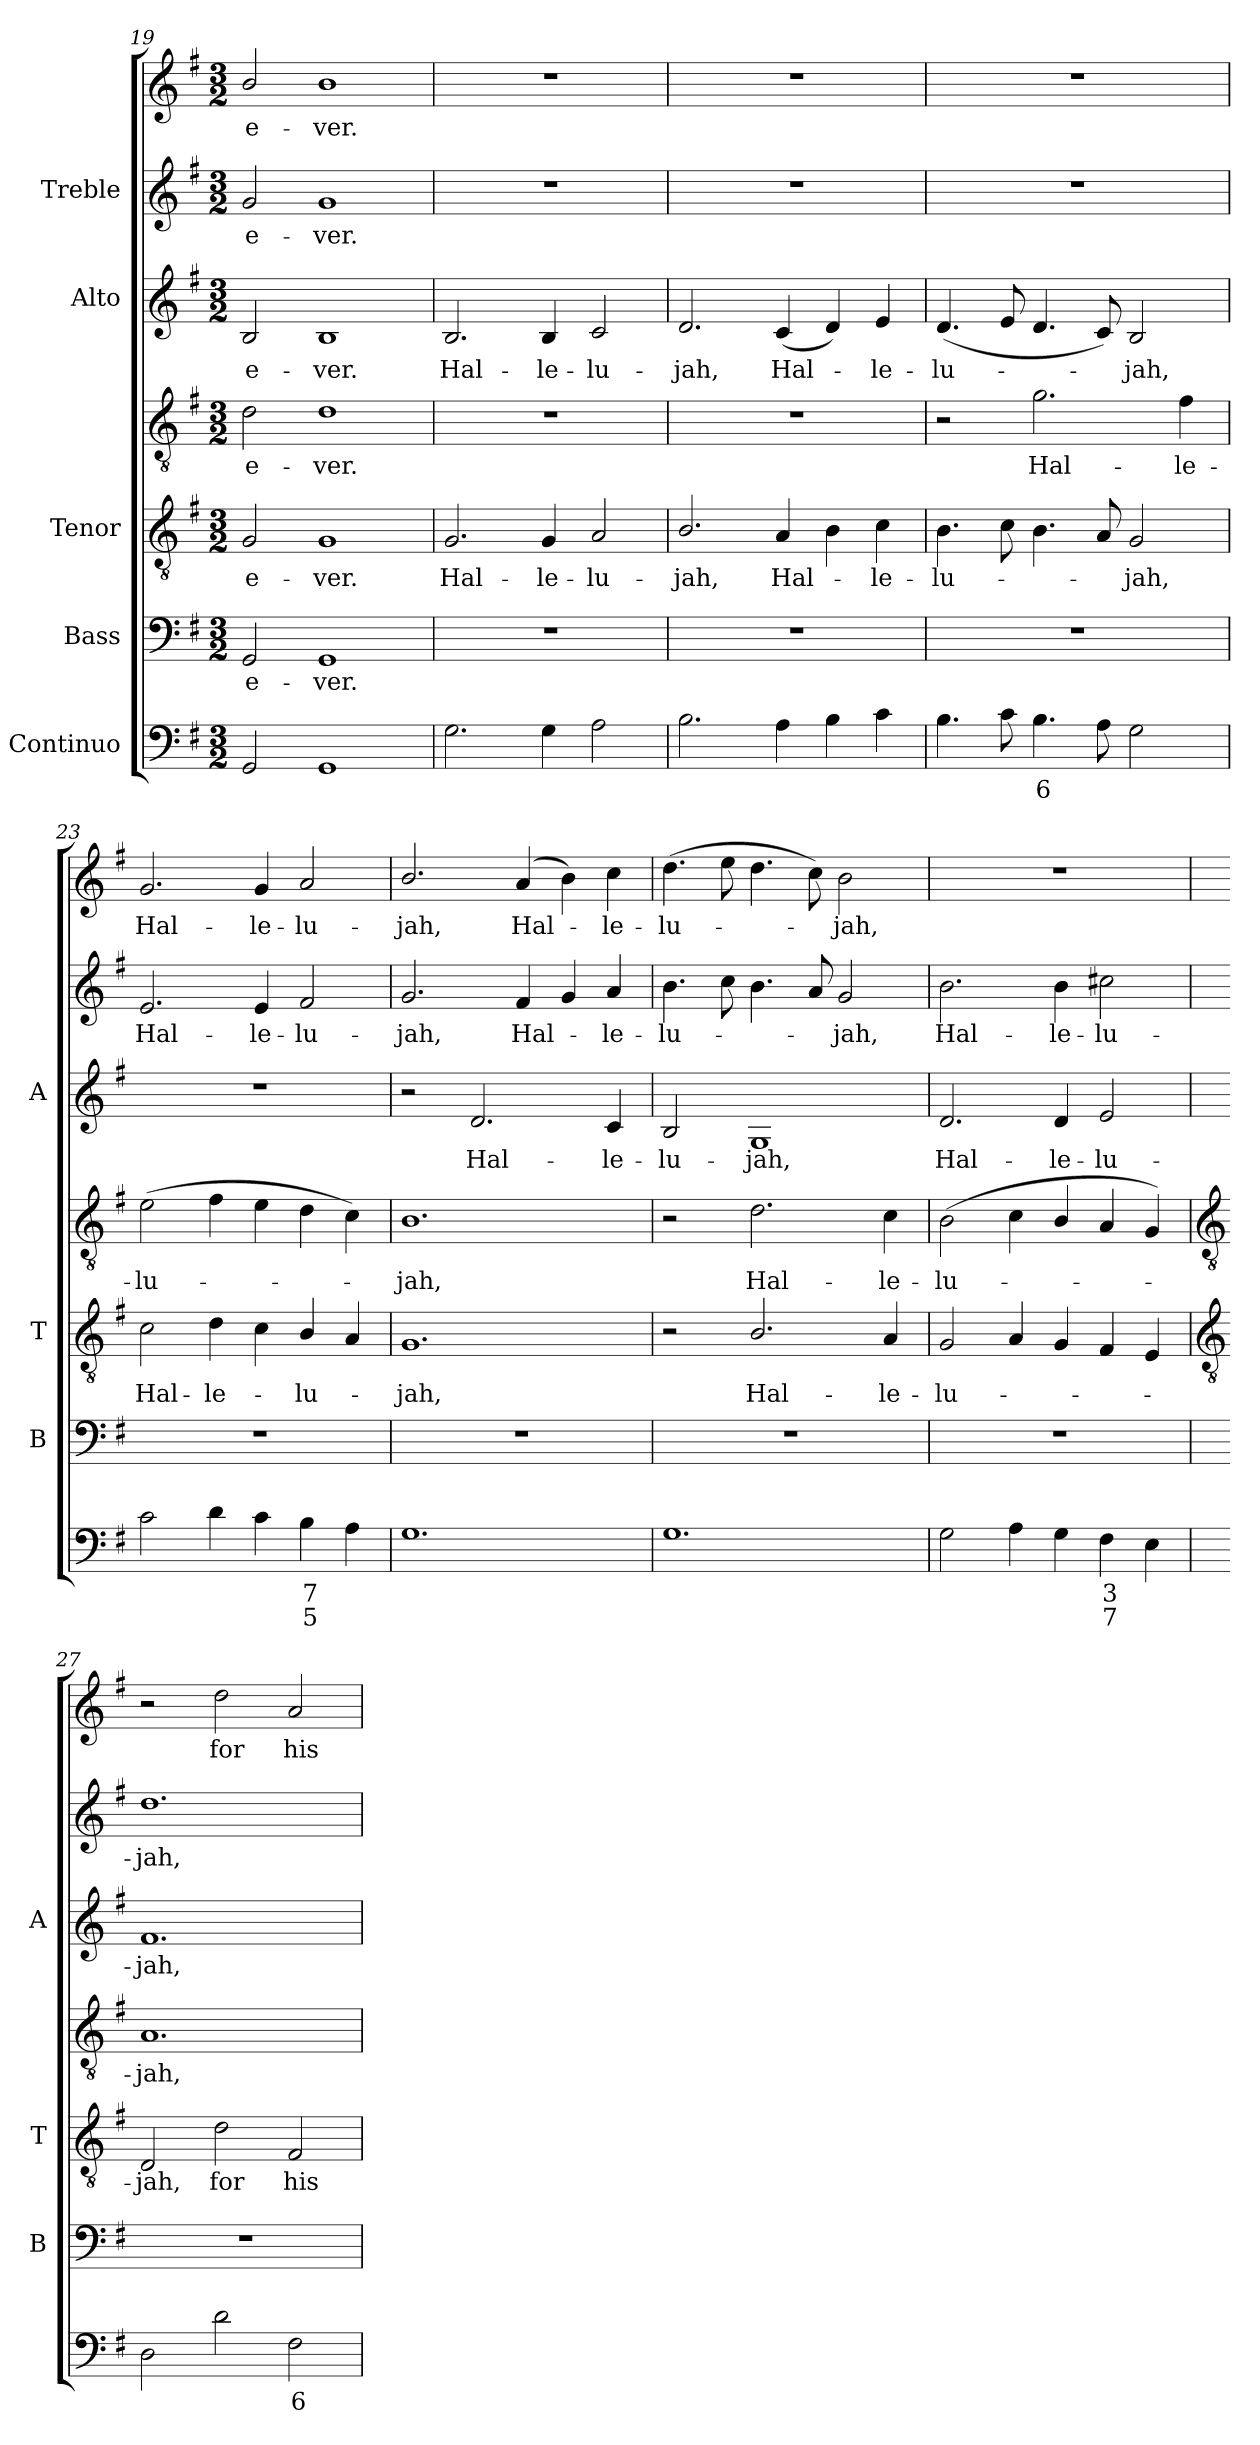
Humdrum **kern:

**kern	**text	**text	**kern	**text	**kern	**text	**kern	**text	**kern	**text	**kern	**text	**kern	**text
*part5	*part5	*part5	*part4	*part4	*part3	*part3	*part3	*part3	*part2	*part2	*part1	*part1	*part1	*part1
*staff7	*staff7	*staff7	*staff6	*staff6	*staff5	*staff5	*staff4	*staff4	*staff3	*staff3	*staff2	*staff2	*staff1	*staff1
*I"Continuo	*	*	*I"Bass	*	*I"Tenor	*	*	*	*I"Alto	*	*I"Treble	*	*	*
*	*	*	*I'B	*	*I'T	*	*	*	*I'A	*	*	*	*	*
!!LO:LB:g=z
*clefF4	*	*	*clefF4	*	*clefGv2	*	*clefGv2	*	*clefG2	*	*clefG2	*	*clefG2	*
*k[f#]	*	*	*k[f#]	*	*k[f#]	*	*k[f#]	*	*k[f#]	*	*k[f#]	*	*k[f#]	*
*G:	*	*	*G:	*	*G:	*	*G:	*	*G:	*	*G:	*	*G:	*
*M3/2	*	*	*M3/2	*	*M3/2	*	*M3/2	*	*M3/2	*	*M3/2	*	*M3/2	*
=19	=19	=19	=19	=19	=19	=19	=19	=19	=19	=19	=19	=19	=19	=19
!	!	!	!	!LO:LY:b	!	!LO:LY:b	!	!LO:LY:b	!	!LO:LY:b	!	!LO:LY:b	!	!LO:LY:b
2GG	.	.	2GG	e-	2G	e-	2d	e-	2B	e-	2g	e-	2b/	e-
!	!	!	!	!LO:LY:b	!	!LO:LY:b	!	!LO:LY:b	!	!LO:LY:b	!	!LO:LY:b	!	!LO:LY:b
1GG	.	.	1GG	-ver.	1G	-ver.	1d	-ver.	1B	-ver.	1g	-ver.	1b	-ver.
=20	=20	=20	=20	=20	=20	=20	=20	=20	=20	=20	=20	=20	=20	=20
!	!	!	!LO:N:vis=1	!	!	!LO:LY:b	!LO:N:vis=1	!	!	!LO:LY:b	!LO:N:vis=1	!	!LO:N:vis=1	!
2.G	.	.	1.r	.	2.G	Hal-	1.r	.	2.B	Hal-	1.r	.	1.r	.
!	!	!	!	!	!	!LO:LY:b	!	!	!	!LO:LY:b	!	!	!	!
4G	.	.	.	.	4G	-le-	.	.	4B	-le-	.	.	.	.
!	!	!	!	!	!	!LO:LY:b	!	!	!	!LO:LY:b	!	!	!	!
2A	.	.	.	.	2A	-lu-	.	.	2c	-lu-	.	.	.	.
=21	=21	=21	=21	=21	=21	=21	=21	=21	=21	=21	=21	=21	=21	=21
!	!	!	!LO:N:vis=1	!	!	!LO:LY:b	!LO:N:vis=1	!	!	!LO:LY:b	!LO:N:vis=1	!	!LO:N:vis=1	!
2.B	.	.	1.r	.	2.B/	-jah,	1.r	.	2.d	-jah,	1.r	.	1.r	.
!	!	!	!	!	!	!LO:LY:b	!	!	!	!LO:LY:b	!	!	!	!
4A	.	.	.	.	4A	Hal-	.	.	(<4c	Hal-	.	.	.	.
4B	.	.	.	.	4B	.	.	.	4d)	.	.	.	.	.
!	!	!	!	!	!	!LO:LY:b	!	!	!	!LO:LY:b	!	!	!	!
4c	.	.	.	.	4c	le-	.	.	4e	le-	.	.	.	.
=22	=22	=22	=22	=22	=22	=22	=22	=22	=22	=22	=22	=22	=22	=22
!	!	!	!LO:N:vis=1	!	!	!LO:LY:b	!	!	!	!LO:LY:b	!LO:N:vis=1	!	!LO:N:vis=1	!
4.B	.	.	1.r	.	4.B	-lu-	2r	.	(<4.d	-lu-	1.r	.	1.r	.
8c	.	.	.	.	8c	.	.	.	8e	.	.	.	.	.
!	!LO:LY:b	!	!	!	!	!	!	!LO:LY:b	!	!	!	!	!	!
4.B	6	.	.	.	4.B	.	2.g	-Hal-	4.d	.	.	.	.	.
8A	.	.	.	.	8A	.	.	.	8c)	.	.	.	.	.
!	!	!	!	!	!	!LO:LY:b	!	!	!	!LO:LY:b	!	!	!	!
2G	.	.	.	.	2G	jah,	.	.	2B	jah,	.	.	.	.
!	!	!	!	!	!	!	!	!LO:LY:b	!	!	!	!	!	!
.	.	.	.	.	.	.	4f#	-le-	.	.	.	.	.	.
=23	=23	=23	=23	=23	=23	=23	=23	=23	=23	=23	=23	=23	=23	=23
!	!	!	!LO:N:vis=1	!	!	!LO:LY:b	!	!LO:LY:b	!LO:N:vis=1	!	!	!LO:LY:b	!	!LO:LY:b
2c	.	.	1.r	.	2c	Hal-	(>2e	lu-	1.r	.	2.e	-Hal-	2.g	Hal-
!	!	!	!	!	!	!LO:LY:b	!	!	!	!	!	!	!	!
4d	.	.	.	.	4d	-le-	4f#	.	.	.	.	.	.	.
!	!	!	!	!	!	!	!	!	!	!	!	!LO:LY:b	!	!LO:LY:b
4c	.	.	.	.	4c	.	4e	.	.	.	4e	-le-	4g	-le-
!	!LO:LY:b	!LO:LY:b	!	!	!	!LO:LY:b	!	!	!	!	!	!LO:LY:b	!	!LO:LY:b
4B	7	5	.	.	4B/	lu-	4d	.	.	.	2f#	-lu-	2a	-lu-
4A	.	.	.	.	4A	.	4c)	.	.	.	.	.	.	.
=24	=24	=24	=24	=24	=24	=24	=24	=24	=24	=24	=24	=24	=24	=24
!	!	!	!LO:N:vis=1	!	!	!LO:LY:b	!	!LO:LY:b	!	!	!	!LO:LY:b	!	!LO:LY:b
1.G	.	.	1.r	.	1.G	jah,	1.B	jah,	2r	.	2.g	-jah,	2.b/	-jah,
!	!	!	!	!	!	!	!	!	!	!LO:LY:b	!	!	!	!
.	.	.	.	.	.	.	.	.	2.d	Hal-	.	.	.	.
!	!	!	!	!	!	!	!	!	!	!	!	!LO:LY:b	!	!LO:LY:b
.	.	.	.	.	.	.	.	.	.	.	4f#	Hal-	(<4a	Hal-
.	.	.	.	.	.	.	.	.	.	.	4g	.	4b)	.
!	!	!	!	!	!	!	!	!	!	!LO:LY:b	!	!LO:LY:b	!	!LO:LY:b
.	.	.	.	.	.	.	.	.	4c	-le-	4a	le-	4cc	le-
=25	=25	=25	=25	=25	=25	=25	=25	=25	=25	=25	=25	=25	=25	=25
!	!	!	!LO:N:vis=1	!	!	!	!	!	!	!LO:LY:b	!	!LO:LY:b	!	!LO:LY:b
1.G	.	.	1.r	.	2r	.	2r	.	2B	-lu-	4.b	lu-	(>4.dd	-lu-
.	.	.	.	.	.	.	.	.	.	.	8cc	.	8ee	.
!	!	!	!	!	!	!LO:LY:b	!	!LO:LY:b	!	!LO:LY:b	!	!	!	!
.	.	.	.	.	2.B/	-Hal-	2.d	Hal-	1G	-jah,	4.b	.	4.dd	.
.	.	.	.	.	.	.	.	.	.	.	8a	.	8cc)	.
!	!	!	!	!	!	!	!	!	!	!	!	!LO:LY:b	!	!LO:LY:b
.	.	.	.	.	.	.	.	.	.	.	2g	jah,	2b	jah,
!	!	!	!	!	!	!LO:LY:b	!	!LO:LY:b	!	!	!	!	!	!
.	.	.	.	.	4A	-le-	4c	-le-	.	.	.	.	.	.
=26	=26	=26	=26	=26	=26	=26	=26	=26	=26	=26	=26	=26	=26	=26
!	!	!	!LO:N:vis=1	!	!	!LO:LY:b	!	!LO:LY:b	!	!LO:LY:b	!	!LO:LY:b	!LO:N:vis=1	!
2G	.	.	1.r	.	2G	lu-	(<2B	-lu-	2.d	Hal-	2.b	Hal-	1.r	.
4A	.	.	.	.	4A	.	4c	.	.	.	.	.	.	.
!	!	!	!	!	!	!	!	!	!	!LO:LY:b	!	!LO:LY:b	!	!
4G	.	.	.	.	4G	.	4B/	.	4d	-le-	4b	-le-	.	.
!	!LO:LY:b	!LO:LY:b	!	!	!	!	!	!	!	!LO:LY:b	!	!LO:LY:b	!	!
4F#	3	7	.	.	4F#	.	4A	.	2e	-lu-	2cc#X	-lu-	.	.
4E	.	.	.	.	4E	.	4G)	.	.	.	.	.	.	.
!!LO:LB:g=z
=27	=27	=27	=27	=27	=27	=27	=27	=27	=27	=27	=27	=27	=27	=27
*	*	*	*	*	*clefGv2	*	*clefGv2	*	*	*	*	*	*	*
!	!	!	!LO:N:vis=1	!	!	!LO:LY:b	!	!LO:LY:b	!	!LO:LY:b	!	!LO:LY:b	!	!
2D	.	.	1.r	.	2D	jah,	1.A	jah,	1.f#	-jah,	1.dd	jah,	2r	.
!	!	!	!	!	!	!LO:LY:b	!	!	!	!	!	!	!	!LO:LY:b
2d	.	.	.	.	2d	for	.	.	.	.	.	.	2dd	-for
!	!LO:LY:b	!	!	!	!	!LO:LY:b	!	!	!	!	!	!	!	!LO:LY:b
2F#	6	.	.	.	2F#	his	.	.	.	.	.	.	2a	his
=	=	=	=	=	=	=	=	=	=	=	=	=	=	=
*-	*-	*-	*-	*-	*-	*-	*-	*-	*-	*-	*-	*-	*-	*-
